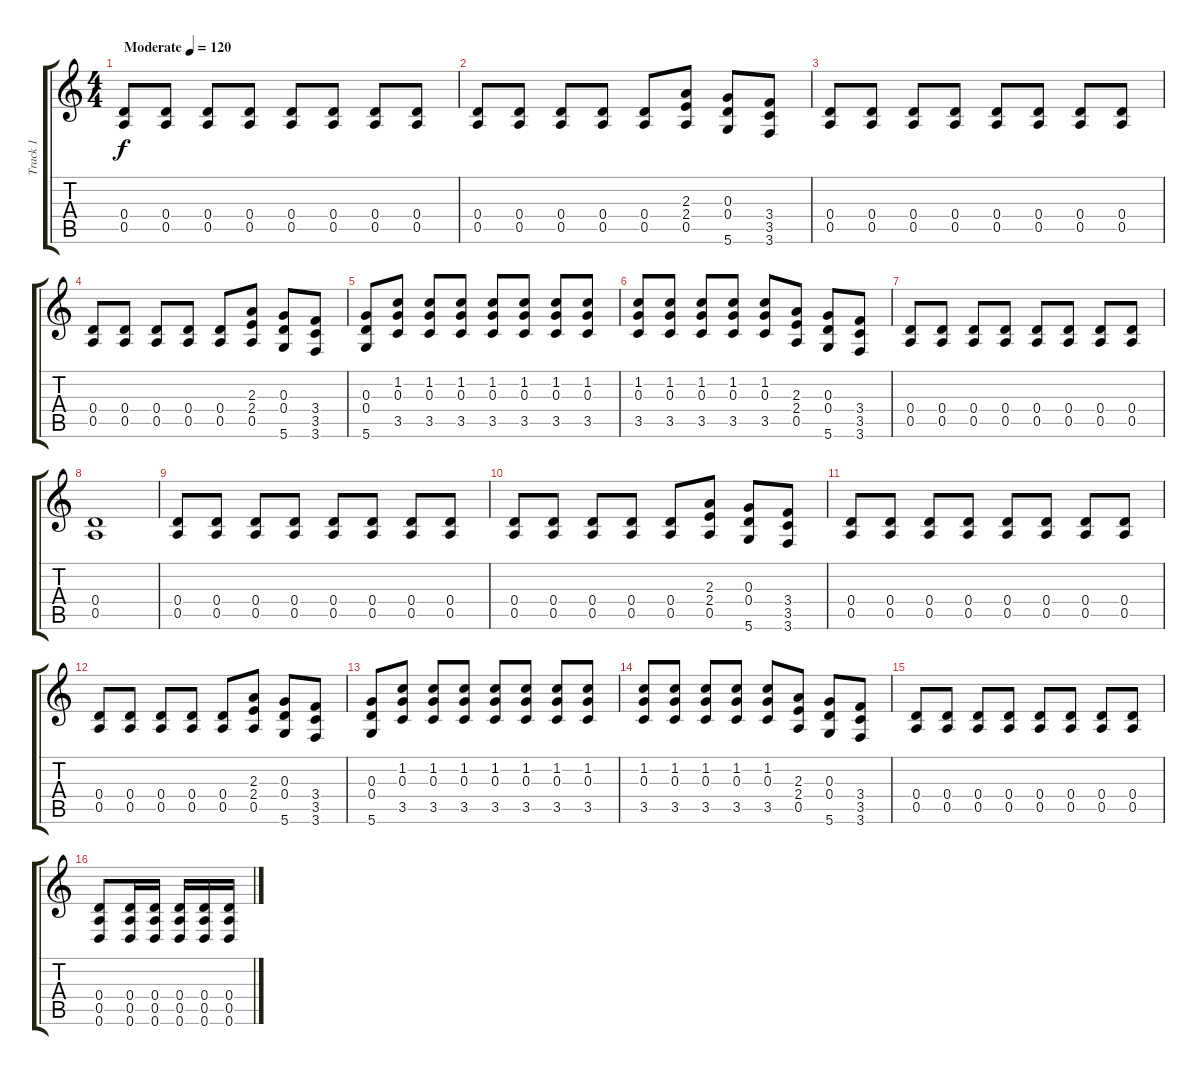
\track ("Track 1" "Track 1") {instrument acousticguitarsteel}
\staff {score tabs}
\tuning (E4 B3 G3 D3 A2 D2) {hide}
\ts (4 4)
\tempo (120 "Moderate")
\clef g2
\ks c
(0.4 0.5).8{dy f instrument acousticguitarsteel} (0.4 0.5).8 (0.4 0.5).8 (0.4 0.5).8 (0.4 0.5).8 (0.4 0.5).8 (0.4 0.5).8 (0.4 0.5).8 |
(0.4 0.5).8 (0.4 0.5).8 (0.4 0.5).8 (0.4 0.5).8 (0.4 0.5).8 (2.3 2.4 0.5).8 (0.3 0.4 5.6).8 (3.4 3.5 3.6).8 |
(0.4 0.5).8 (0.4 0.5).8 (0.4 0.5).8 (0.4 0.5).8 (0.4 0.5).8 (0.4 0.5).8 (0.4 0.5).8 (0.4 0.5).8 |
(0.4 0.5).8 (0.4 0.5).8 (0.4 0.5).8 (0.4 0.5).8 (0.4 0.5).8 (2.3 2.4 0.5).8 (0.3 0.4 5.6).8 (3.4 3.5 3.6).8 |
(0.3 0.4 5.6).8 (1.2 0.3 3.5).8 (1.2 0.3 3.5).8 (1.2 0.3 3.5).8 (1.2 0.3 3.5).8 (1.2 0.3 3.5).8 (1.2 0.3 3.5).8 (1.2 0.3 3.5).8 |
(1.2 0.3 3.5).8 (1.2 0.3 3.5).8 (1.2 0.3 3.5).8 (1.2 0.3 3.5).8 (1.2 0.3 3.5).8 (2.3 2.4 0.5).8 (0.3 0.4 5.6).8 (3.4 3.5 3.6).8 |
(0.4 0.5).8 (0.4 0.5).8 (0.4 0.5).8 (0.4 0.5).8 (0.4 0.5).8 (0.4 0.5).8 (0.4 0.5).8 (0.4 0.5).8 |
(0.4 0.5).1 |
(0.4 0.5).8 (0.4 0.5).8 (0.4 0.5).8 (0.4 0.5).8 (0.4 0.5).8 (0.4 0.5).8 (0.4 0.5).8 (0.4 0.5).8 |
(0.4 0.5).8 (0.4 0.5).8 (0.4 0.5).8 (0.4 0.5).8 (0.4 0.5).8 (2.3 2.4 0.5).8 (0.3 0.4 5.6).8 (3.4 3.5 3.6).8 |
(0.4 0.5).8 (0.4 0.5).8 (0.4 0.5).8 (0.4 0.5).8 (0.4 0.5).8 (0.4 0.5).8 (0.4 0.5).8 (0.4 0.5).8 |
(0.4 0.5).8 (0.4 0.5).8 (0.4 0.5).8 (0.4 0.5).8 (0.4 0.5).8 (2.3 2.4 0.5).8 (0.3 0.4 5.6).8 (3.4 3.5 3.6).8 |
(0.3 0.4 5.6).8 (1.2 0.3 3.5).8 (1.2 0.3 3.5).8 (1.2 0.3 3.5).8 (1.2 0.3 3.5).8 (1.2 0.3 3.5).8 (1.2 0.3 3.5).8 (1.2 0.3 3.5).8 |
(1.2 0.3 3.5).8 (1.2 0.3 3.5).8 (1.2 0.3 3.5).8 (1.2 0.3 3.5).8 (1.2 0.3 3.5).8 (2.3 2.4 0.5).8 (0.3 0.4 5.6).8 (3.4 3.5 3.6).8 |
(0.4 0.5).8 (0.4 0.5).8 (0.4 0.5).8 (0.4 0.5).8 (0.4 0.5).8 (0.4 0.5).8 (0.4 0.5).8 (0.4 0.5).8 |
(0.4 0.5 0.6).8 (0.4 0.5 0.6).16 (0.4 0.5 0.6).16 (0.4 0.5 0.6).16 (0.4 0.5 0.6).16 (0.4 0.5 0.6).16
